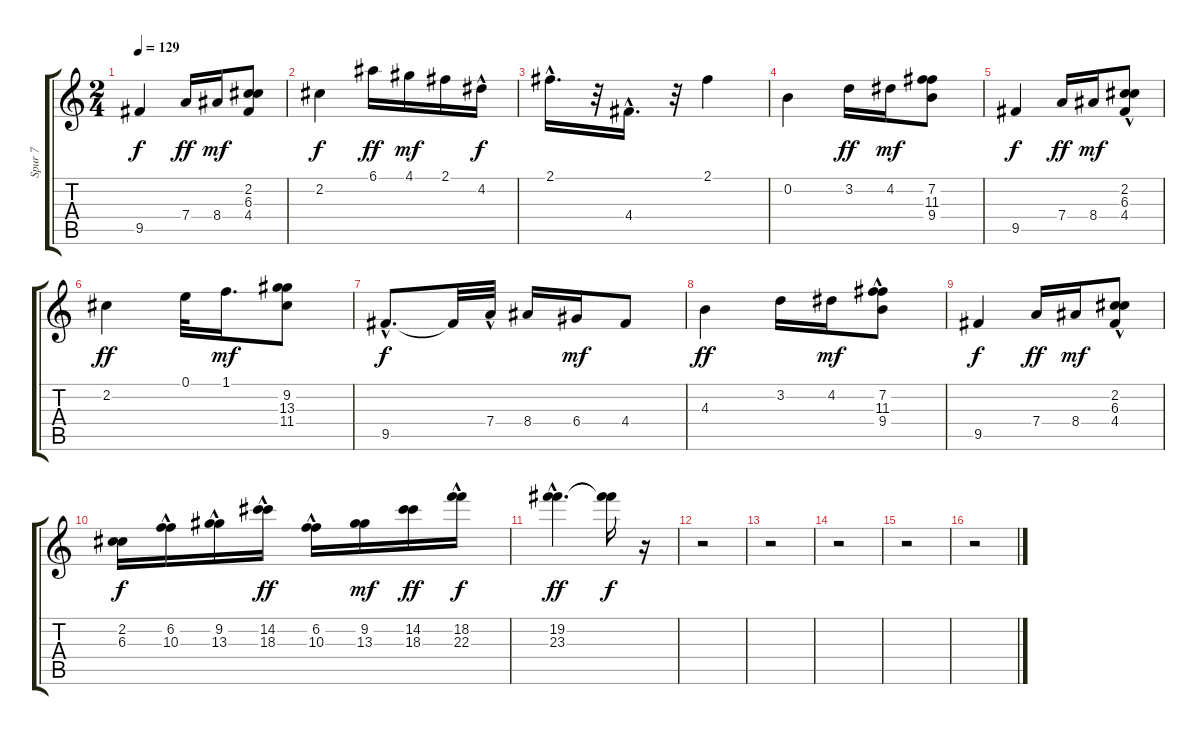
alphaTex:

\track ("Spur 7" "Spur 7") {instrument distortionguitar}
\staff {score tabs}
\tuning (E4 B3 G3 D3 A2 E2) {hide}
\ts (2 4)
\tempo 129
\clef g2
\ks c
9.5.4{dy f} 7.4.16{dy ff} 8.4.16{dy mf} (2.2 6.3 4.4).8 |
2.2.4{dy f} 6.1.16{dy ff} 4.1.16{dy mf} 2.1.16 4.2{hac}.16{dy f} |
2.1{hac}.16{d} r.32 4.4{hac}.16{d} r.32 2.1.4 |
0.2.4 3.2.16{dy ff} 4.2.16{dy mf} (7.2 11.3 9.4).8 |
9.5.4{dy f} 7.4.16{dy ff} 8.4.16{dy mf} (2.2{hac} 6.3{hac} 4.4).8 |
2.2.4{dy ff} 0.1.32 1.1.16{d dy mf} (9.2 13.3 11.4).8 |
9.5{hac}.8{d dy f} 9.5{t}.32 7.4{hac}.32 8.4.16 6.4.16{dy mf} 4.4.8 |
4.3.4{dy ff} 3.2.16 4.2.16{dy mf} (7.2{hac} 11.3{hac} 9.4).8 |
9.5.4{dy f} 7.4.16{dy ff} 8.4.16{dy mf} (2.2 6.3 4.4{hac}).8 |
(2.2 6.3).16{dy f} (6.2{hac} 10.3{hac}).16 (9.2{hac} 13.3{hac}).16 (14.2{hac} 18.3{hac}).16{dy ff} (6.2{hac} 10.3{hac}).16 (9.2 13.3).16{dy mf} (14.2 18.3).16{dy ff} (18.2{hac} 22.3{hac}).16{dy f} |
(19.2{hac} 23.3{hac}).4{d dy ff} (19.2{t} 23.3{t}).16{dy f} r.16 |
r.2 |
r.2 |
r.2 |
r.2 |
r.2
